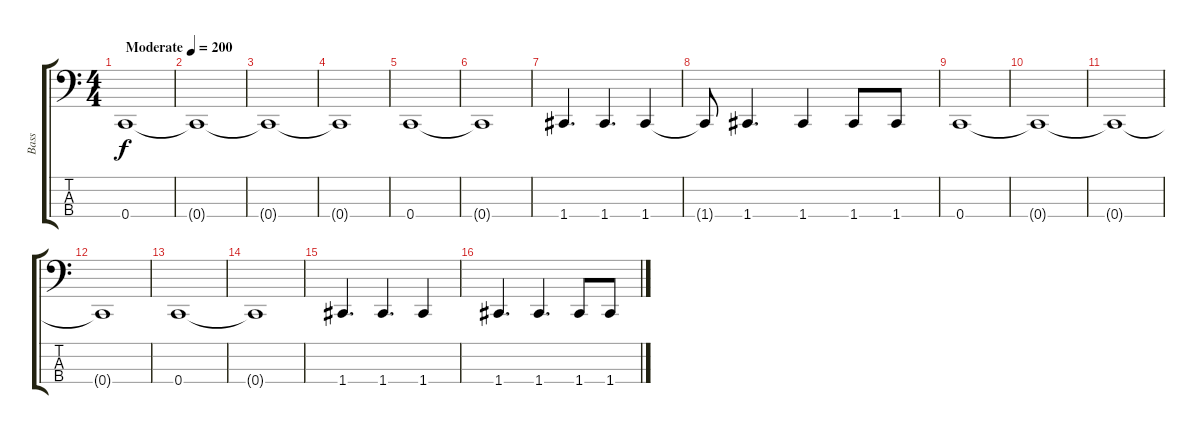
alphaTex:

\track ("Bass" "Bass") {instrument electricbasspick}
\staff {score tabs}
\tuning (F2 C2 G1 C1) {hide}
\ts (4 4)
\tempo (200 "Moderate")
\clef f4
\ks c
0.4.1{dy f instrument electricbasspick} |
0.4{t}.1 |
0.4{t}.1 |
0.4{t}.1 |
0.4.1 |
0.4{t}.1 |
1.4.4{d} 1.4.4{d} 1.4.4 |
1.4{t}.8 1.4.4{d} 1.4.4 1.4.8 1.4.8 |
0.4.1 |
0.4{t}.1 |
0.4{t}.1 |
0.4{t}.1 |
0.4.1 |
0.4{t}.1 |
1.4.4{d} 1.4.4{d} 1.4.4 |
1.4.4{d} 1.4.4{d} 1.4.8 1.4.8
